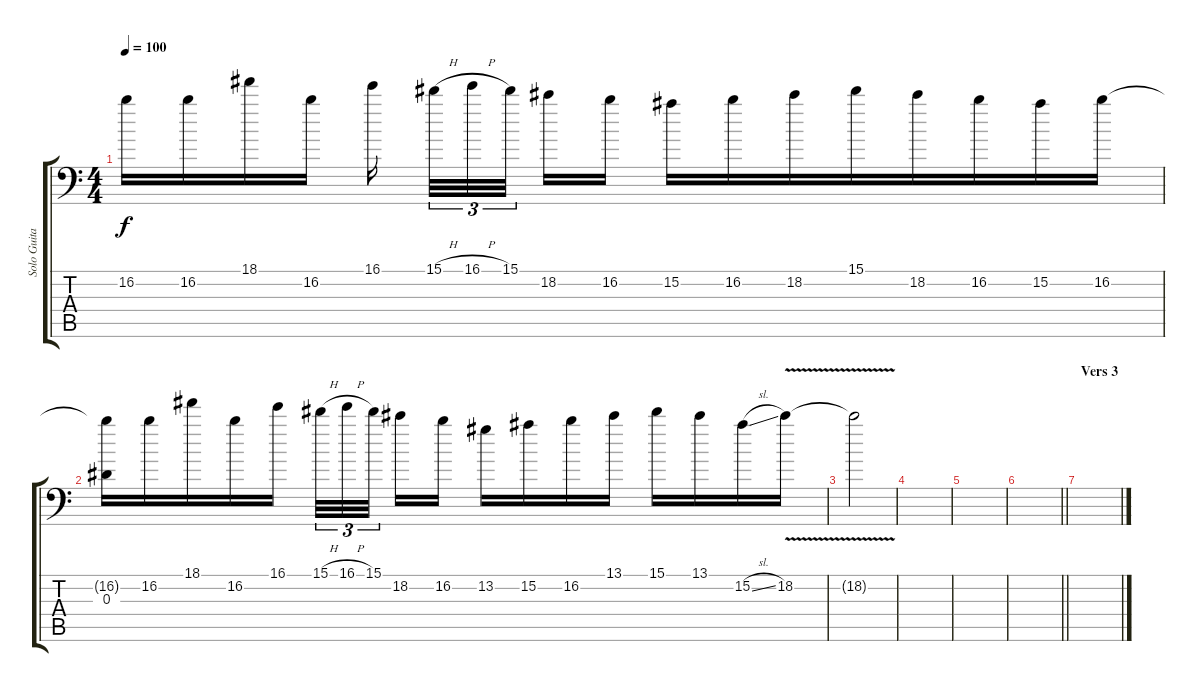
\track ("Solo Guitar 2" "Solo Guita") {instrument distortionguitar}
\staff {score tabs}
\tuning (C4 G3 Eb3 Bb2 F2 Bb1) {hide}
\ts (4 4)
\tempo 100
\clef f4
\ks c
16.2{t}.16{dy f} 16.2.16{beam merge} 18.1.16 16.2.16 16.1.16{beam splitsecondary} 15.1{h}.32{tu (3 2) beam merge} 16.1{h}.32{tu (3 2)} 15.1.32{tu (3 2) beam splitsecondary} 18.2.16 16.2.16 15.2.16 16.2.16 18.2.16 15.1.16{beam merge} 18.2.16{beam merge} 16.2.16 15.2.16{beam merge} 16.2.16 |
(16.2{t} 0.3{t}).16 16.2.16{beam merge} 18.1.16{beam merge} 16.2.16{beam merge} 16.1.16{beam splitsecondary} 15.1{h}.32{tu (3 2)} 16.1{h}.32{tu (3 2) beam merge} 15.1.32{tu (3 2) beam splitsecondary} 18.2.16 16.2.16 13.2.16{beam merge} 15.2.16 16.2.16{beam merge} 13.1.16 15.1.16{beam merge} 13.1.16{beam merge} 15.2{sl}.16{beam merge} 18.2{v}.16 |
18.2{t}.2 |
|
|
\barLineRight lightlight
|
\section ("" "Vers 3")
